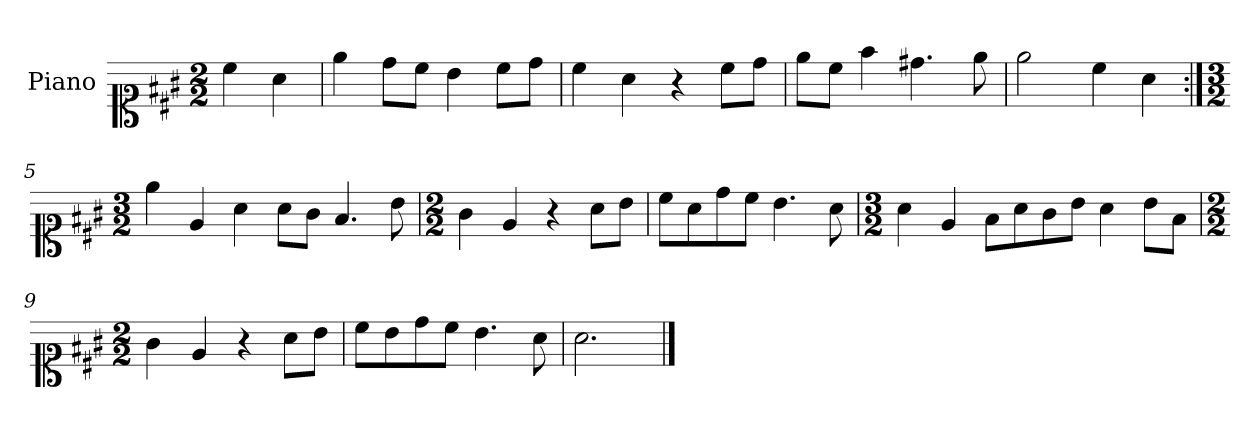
**kern
*part1
*staff1
*I"Piano
*I'Pno.
*clefC1
*k[f#c#g#]
*M2/2
=
4cc#\
4a\
=1
4ee\
8dd\L
8cc#\J
4b\
8cc#\L
8dd\J
=2
4cc#\
4a\
4r
8cc#\L
8dd\J
=3
8ee\L
8cc#\J
4ff#\
4.dd#X\
8ee\
=4
2ee\
4cc#\
4a\
=5:|!
*M3/2
4ee\
4e/
4a\
8a\L
8g#\J
4.f#/
8b\
=6
*M2/2
4g#\
4e/
4r
8a\L
8b\J
!!LO:LB:g=z
=7
8cc#\L
8a\
8dd\
8cc#\J
4.b\
8a\
=8
*M3/2
4a\
4e/
8f#\L
8a\
8g#\
8b\J
4a\
8b\L
8f#\J
=9
*M2/2
4g#\
4e/
4r
8a\L
8b\J
=10
8cc#\L
8b\
8dd\
8cc#\J
4.b\
8a\
=11
2.a\
==
*-
